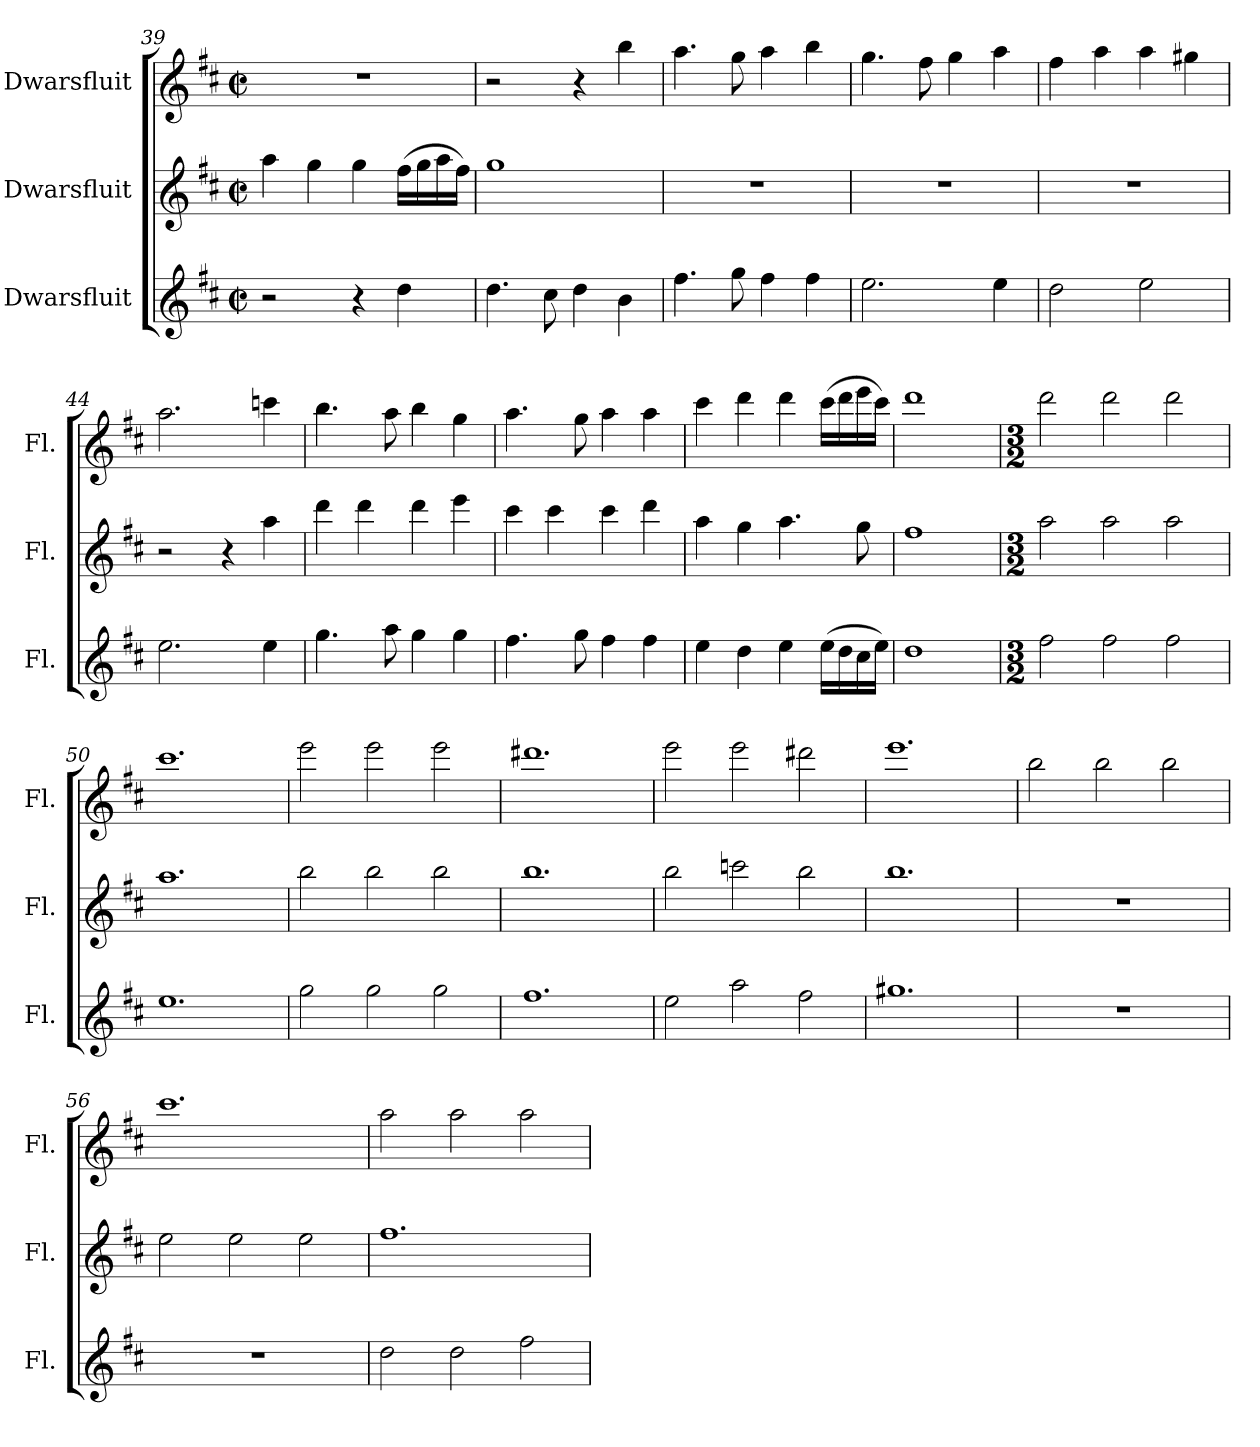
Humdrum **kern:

**kern	**kern	**kern
*part3	*part2	*part1
*staff3	*staff2	*staff1
*I"Dwarsfluit	*I"Dwarsfluit	*I"Dwarsfluit
*I'Fl.	*I'Fl.	*I'Fl.
*clefG2	*clefG2	*clefG2
*k[f#c#]	*k[f#c#]	*k[f#c#]
*M2/2	*M2/2	*M2/2
*met(c|)	*met(c|)	*met(c|)
=39	=39	=39
2r	4aa\	1r
.	4gg\	.
4r	4gg\	.
4dd\	(16ff#\LL	.
.	16gg\	.
.	16aa\	.
.	16ff#\JJ)	.
=40	=40	=40
4.dd\	1gg	2r
8cc#\	.	.
4dd\	.	4r
4b\	.	4bb\
=41	=41	=41
4.ff#\	1r	4.aa\
8gg\	.	8gg\
4ff#\	.	4aa\
4ff#\	.	4bb\
=42	=42	=42
2.ee\	1r	4.gg\
.	.	8ff#\
.	.	4gg\
4ee\	.	4aa\
!!LO:LB:g=z
=43	=43	=43
2dd\	1r	4ff#\
.	.	4aa\
2ee\	.	4aa\
.	.	4gg#X\
=44	=44	=44
2.ee\	2r	2.aa\
.	4r	.
4ee\	4aa\	4cccn\
=45	=45	=45
4.gg\	4ddd\	4.bb\
.	4ddd\	.
8aa\	.	8aa\
4gg\	4ddd\	4bb\
4gg\	4eee\	4gg\
=46	=46	=46
4.ff#\	4ccc#\	4.aa\
.	4ccc#\	.
8gg\	.	8gg\
4ff#\	4ccc#\	4aa\
4ff#\	4ddd\	4aa\
=47	=47	=47
4ee\	4aa\	4ccc#\
4dd\	4gg\	4ddd\
4ee\	4.aa\	4ddd\
(16ee\LL	.	(16ccc#\LL
16dd\	.	16ddd\
16cc#\	8gg\	16eee\
16ee\JJ)	.	16ccc#\JJ)
=48	=48	=48
1dd	1ff#	1ddd
=49	=49	=49
*M3/2	*M3/2	*M3/2
*	*	*MM160
2ff#\	2aa\	2ddd\
2ff#\	2aa\	2ddd\
2ff#\	2aa\	2ddd\
!!LO:PB:g=z
=50	=50	=50
1.ee	1.aa	1.ccc#
=51	=51	=51
2gg\	2bb\	2eee\
2gg\	2bb\	2eee\
2gg\	2bb\	2eee\
=52	=52	=52
1.ff#	1.bb	1.ddd#X
=53	=53	=53
2ee\	2bb\	2eee\
2aa\	2cccn\	2eee\
2ff#\	2bb\	2ddd#X\
=54	=54	=54
1.gg#X	1.bb	1.eee
=55	=55	=55
1.r	1.r	2bb\
.	.	2bb\
.	.	2bb\
=56	=56	=56
1.r	2ee\	1.ccc#
.	2ee\	.
.	2ee\	.
=57	=57	=57
2dd\	1.ff#	2aa\
2dd\	.	2aa\
2ff#\	.	2aa\
=	=	=
*-	*-	*-
